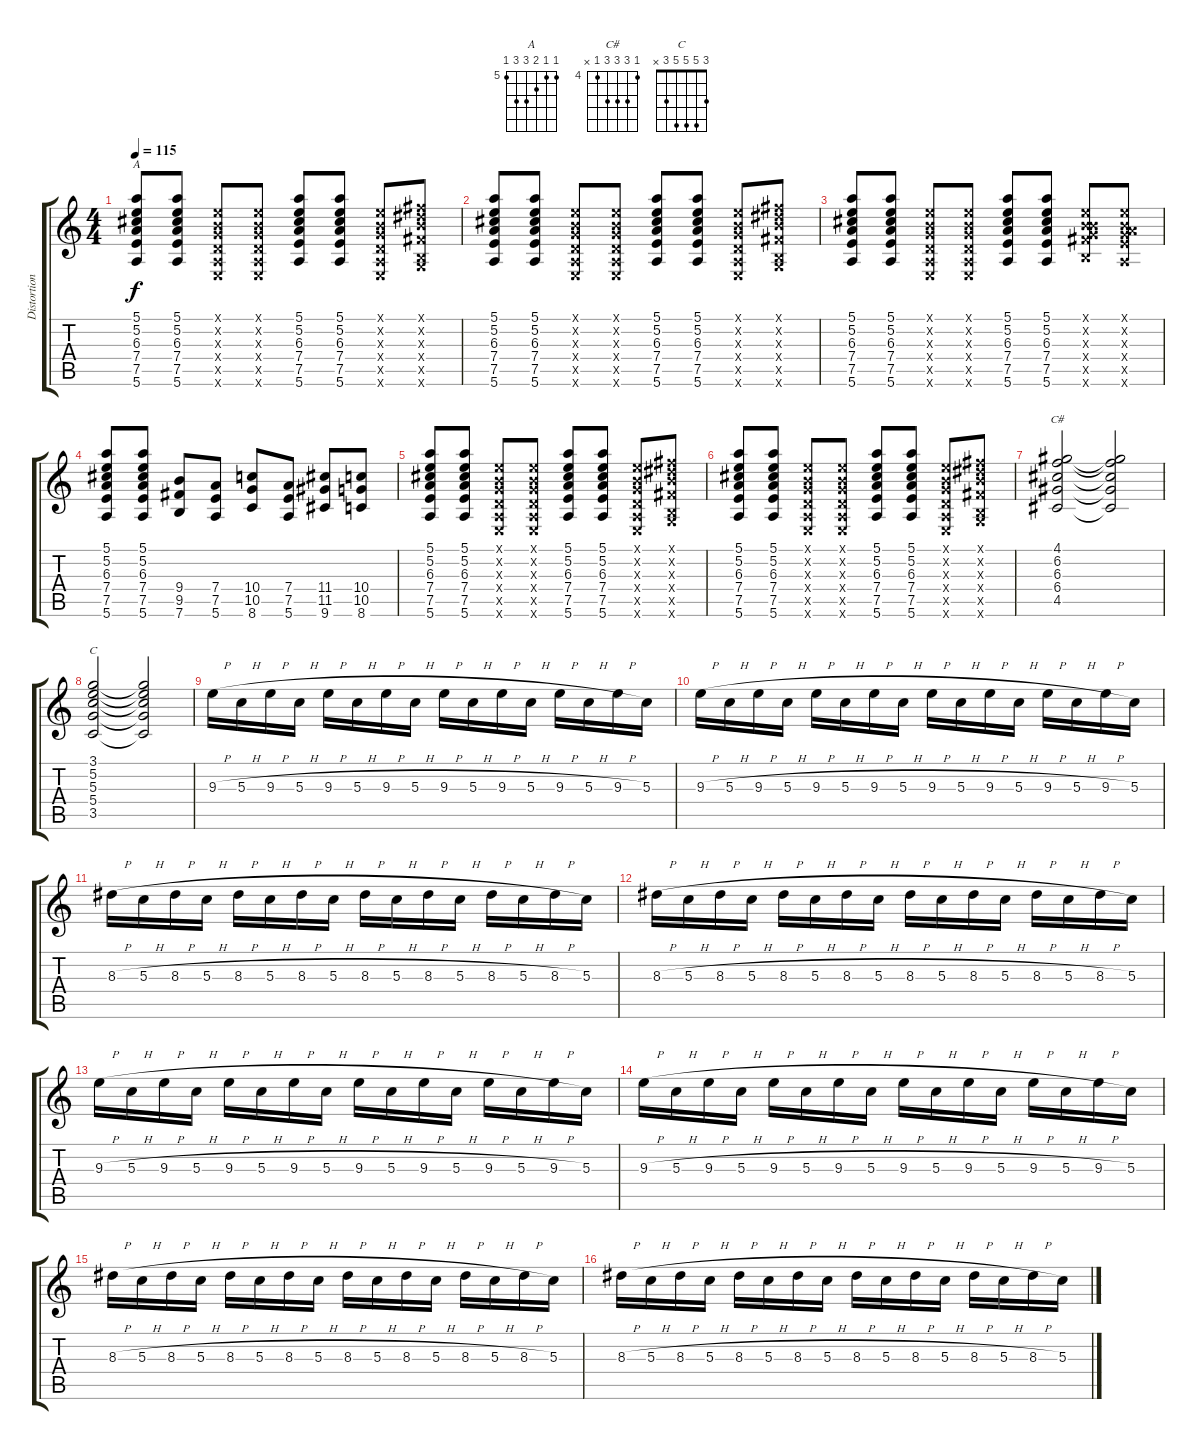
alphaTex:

\track ("Distortion Guitar" "Distortion") {instrument distortionguitar}
\staff {score tabs}
\tuning (E4 B3 G3 D3 A2 E2) {hide}
\chord ("A" 5 5 6 7 7 5) {firstfret 5}
\chord ("C#" 4 6 6 6 4 x) {firstfret 4}
\chord ("C" 3 5 5 5 3 x)
\ts (4 4)
\tempo 115
\clef g2
\ks c
(5.1 5.2 6.3 7.4 7.5 5.6).8{ch "A" dy f} (5.1 5.2 6.3 7.4 7.5 5.6).8 (0.1{x} 0.2{x} 0.3{x} 0.4{x} 0.5{x} 0.6{x}).8 (0.1{x} 0.2{x} 0.3{x} 0.4{x} 0.5{x} 0.6{x}).8 (5.1 5.2 6.3 7.4 7.5 5.6).8 (5.1 5.2 6.3 7.4 7.5 5.6).8 (0.1{x} 0.2{x} 0.3{x} 0.4{x} 0.5{x} 0.6{x}).8 (2.1{x} 4.2{x} 4.3{x} 4.4{x} 2.5{x} 3.6{x}).8 |
(5.1 5.2 6.3 7.4 7.5 5.6).8 (5.1 5.2 6.3 7.4 7.5 5.6).8 (0.1{x} 0.2{x} 0.3{x} 0.4{x} 0.5{x} 0.6{x}).8 (0.1{x} 0.2{x} 0.3{x} 0.4{x} 0.5{x} 0.6{x}).8 (5.1 5.2 6.3 7.4 7.5 5.6).8 (5.1 5.2 6.3 7.4 7.5 5.6).8 (0.1{x} 0.2{x} 0.3{x} 0.4{x} 0.5{x} 0.6{x}).8 (2.1{x} 4.2{x} 4.3{x} 4.4{x} 2.5{x} 3.6{x}).8 |
(5.1 5.2 6.3 7.4 7.5 5.6).8 (5.1 5.2 6.3 7.4 7.5 5.6).8 (0.1{x} 0.2{x} 0.3{x} 0.4{x} 0.5{x} 0.6{x}).8 (0.1{x} 0.2{x} 0.3{x} 0.4{x} 0.5{x} 0.6{x}).8 (5.1 5.2 6.3 7.4 7.5 5.6).8 (5.1 5.2 6.3 7.4 7.5 5.6).8 (0.1{x} 0.2{x} 0.3{x} 9.4{x} 9.5{x} 7.6{x}).8 (0.1{x} 0.2{x} 0.3{x} 7.4{x} 7.5{x} 5.6{x}).8 |
(5.1 5.2 6.3 7.4 7.5 5.6).8 (5.1 5.2 6.3 7.4 7.5 5.6).8 (9.4 9.5 7.6).8 (7.4 7.5 5.6).8 (10.4 10.5 8.6).8 (7.4 7.5 5.6).8 (11.4 11.5 9.6).8 (10.4 10.5 8.6).8 |
(5.1 5.2 6.3 7.4 7.5 5.6).8 (5.1 5.2 6.3 7.4 7.5 5.6).8 (0.1{x} 0.2{x} 0.3{x} 0.4{x} 0.5{x} 0.6{x}).8 (0.1{x} 0.2{x} 0.3{x} 0.4{x} 0.5{x} 0.6{x}).8 (5.1 5.2 6.3 7.4 7.5 5.6).8 (5.1 5.2 6.3 7.4 7.5 5.6).8 (0.1{x} 0.2{x} 0.3{x} 0.4{x} 0.5{x} 0.6{x}).8 (2.1{x} 4.2{x} 4.3{x} 4.4{x} 2.5{x} 3.6{x}).8 |
(5.1 5.2 6.3 7.4 7.5 5.6).8 (5.1 5.2 6.3 7.4 7.5 5.6).8 (0.1{x} 0.2{x} 0.3{x} 0.4{x} 0.5{x} 0.6{x}).8 (0.1{x} 0.2{x} 0.3{x} 0.4{x} 0.5{x} 0.6{x}).8 (5.1 5.2 6.3 7.4 7.5 5.6).8 (5.1 5.2 6.3 7.4 7.5 5.6).8 (0.1{x} 0.2{x} 0.3{x} 0.4{x} 0.5{x} 0.6{x}).8 (2.1{x} 4.2{x} 4.3{x} 4.4{x} 2.5{x} 3.6{x}).8 |
(4.1 6.2 6.3 6.4 4.5).2{ch "C#"} (4.1{t} 6.2{t} 6.3{t} 6.4{t} 4.5{t}).2 |
(3.1 5.2 5.3 5.4 3.5).2{ch "C"} (3.1{t} 5.2{t} 5.3{t} 5.4{t} 3.5{t}).2 |
9.3{h}.16 5.3{h}.16 9.3{h}.16 5.3{h}.16 9.3{h}.16 5.3{h}.16 9.3{h}.16 5.3{h}.16 9.3{h}.16 5.3{h}.16 9.3{h}.16 5.3{h}.16 9.3{h}.16 5.3{h}.16 9.3{h}.16 5.3.16 |
9.3{h}.16 5.3{h}.16 9.3{h}.16 5.3{h}.16 9.3{h}.16 5.3{h}.16 9.3{h}.16 5.3{h}.16 9.3{h}.16 5.3{h}.16 9.3{h}.16 5.3{h}.16 9.3{h}.16 5.3{h}.16 9.3{h}.16 5.3.16 |
8.3{h}.16 5.3{h}.16 8.3{h}.16 5.3{h}.16 8.3{h}.16 5.3{h}.16 8.3{h}.16 5.3{h}.16 8.3{h}.16 5.3{h}.16 8.3{h}.16 5.3{h}.16 8.3{h}.16 5.3{h}.16 8.3{h}.16 5.3.16 |
8.3{h}.16 5.3{h}.16 8.3{h}.16 5.3{h}.16 8.3{h}.16 5.3{h}.16 8.3{h}.16 5.3{h}.16 8.3{h}.16 5.3{h}.16 8.3{h}.16 5.3{h}.16 8.3{h}.16 5.3{h}.16 8.3{h}.16 5.3.16 |
9.3{h}.16 5.3{h}.16 9.3{h}.16 5.3{h}.16 9.3{h}.16 5.3{h}.16 9.3{h}.16 5.3{h}.16 9.3{h}.16 5.3{h}.16 9.3{h}.16 5.3{h}.16 9.3{h}.16 5.3{h}.16 9.3{h}.16 5.3.16 |
9.3{h}.16 5.3{h}.16 9.3{h}.16 5.3{h}.16 9.3{h}.16 5.3{h}.16 9.3{h}.16 5.3{h}.16 9.3{h}.16 5.3{h}.16 9.3{h}.16 5.3{h}.16 9.3{h}.16 5.3{h}.16 9.3{h}.16 5.3.16 |
8.3{h}.16 5.3{h}.16 8.3{h}.16 5.3{h}.16 8.3{h}.16 5.3{h}.16 8.3{h}.16 5.3{h}.16 8.3{h}.16 5.3{h}.16 8.3{h}.16 5.3{h}.16 8.3{h}.16 5.3{h}.16 8.3{h}.16 5.3.16 |
8.3{h}.16 5.3{h}.16 8.3{h}.16 5.3{h}.16 8.3{h}.16 5.3{h}.16 8.3{h}.16 5.3{h}.16 8.3{h}.16 5.3{h}.16 8.3{h}.16 5.3{h}.16 8.3{h}.16 5.3{h}.16 8.3{h}.16 5.3.16
